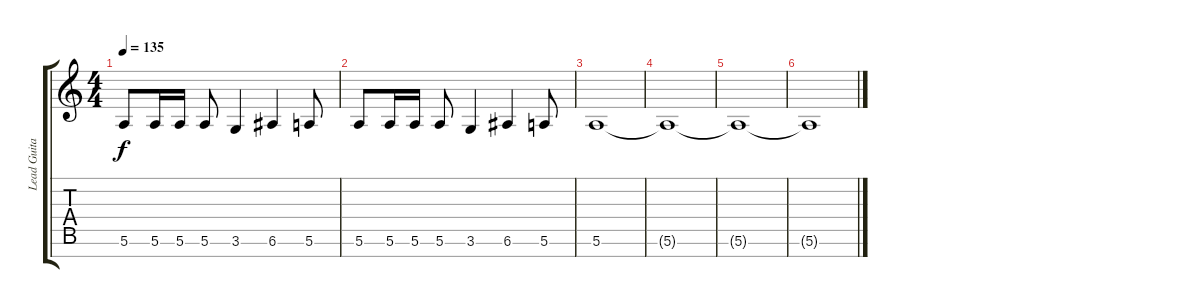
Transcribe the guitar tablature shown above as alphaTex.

\track ("Lead Guitar I" "Lead Guita") {instrument electricguitarclean}
\staff {score tabs}
\tuning (E4 B3 G3 D3 A2 E2 B1) {hide}
\ts (4 4)
\tempo 135
\clef g2
\ks c
5.6.8{dy f instrument distortionguitar} 5.6.16 5.6.16 5.6.8 3.6.4 6.6.4 5.6.8 |
5.6.8{instrument distortionguitar} 5.6.16 5.6.16 5.6.8 3.6.4 6.6.4 5.6.8 |
5.6.1{instrument distortionguitar} |
5.6{t}.1 |
5.6{t}.1 |
5.6{t}.1
